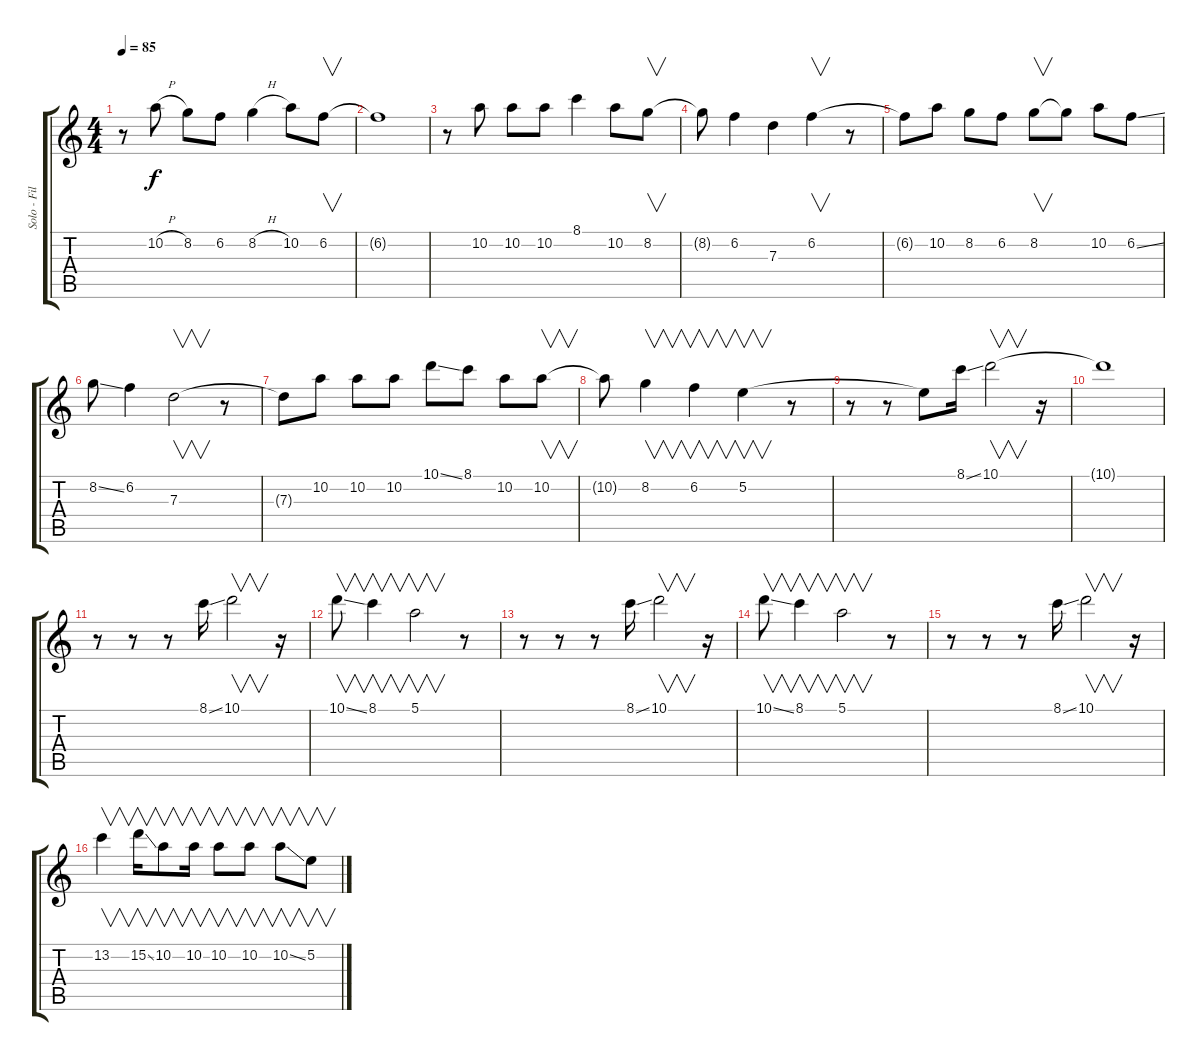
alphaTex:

\track ("Solo - Fills" "Solo - Fil") {instrument overdrivenguitar}
\staff {score tabs}
\tuning (E4 B3 G3 D3 A2 E2) {hide}
\ts (4 4)
\tempo 85
\clef g2
\ks c
r.8{dy f} 10.2{h}.8 8.2.8 6.2.8 8.2{h}.4 10.2.8 6.2.8{v} |
6.2{t}.1 |
r.8 10.2.8 10.2.8 10.2.8 8.1.4 10.2.8 8.2.8{v} |
8.2{t}.8 6.2.4 7.3.4 6.2.4{v} r.8 |
6.2{t}.8 10.2.8 8.2.8 6.2.8 8.2.8{v} 8.2{t}.8 10.2.8 6.2{ss}.8 |
8.2{ss}.8 6.2.4 7.3.2{v} r.8 |
7.3{t}.8 10.2.8 10.2.8 10.2.8 10.1{ss}.8 8.1.8 10.2.8 10.2.8{v} |
10.2{t}.8 8.2.4{v} 6.2.4{v} 5.2.4{v} r.8 |
r.8 r.8 5.2{t}.8 8.1{ss}.16 10.1.2{v} r.16 |
10.1{t}.1 |
r.8 r.8 r.8 8.1{ss}.16 10.1.2{v} r.16 |
10.1{ss}.8{v} 8.1.4{v} 5.1.2{v} r.8 |
r.8 r.8 r.8 8.1{ss}.16 10.1.2{v} r.16 |
10.1{ss}.8{v} 8.1.4{v} 5.1.2{v} r.8 |
r.8 r.8 r.8 8.1{ss}.16 10.1.2{v} r.16 |
13.2.4{v} 15.2{ss}.16{v} 10.2.8{v} 10.2.16{v} 10.2.8{v} 10.2.8{v} 10.2{ss}.8{v} 5.2.8{v}
